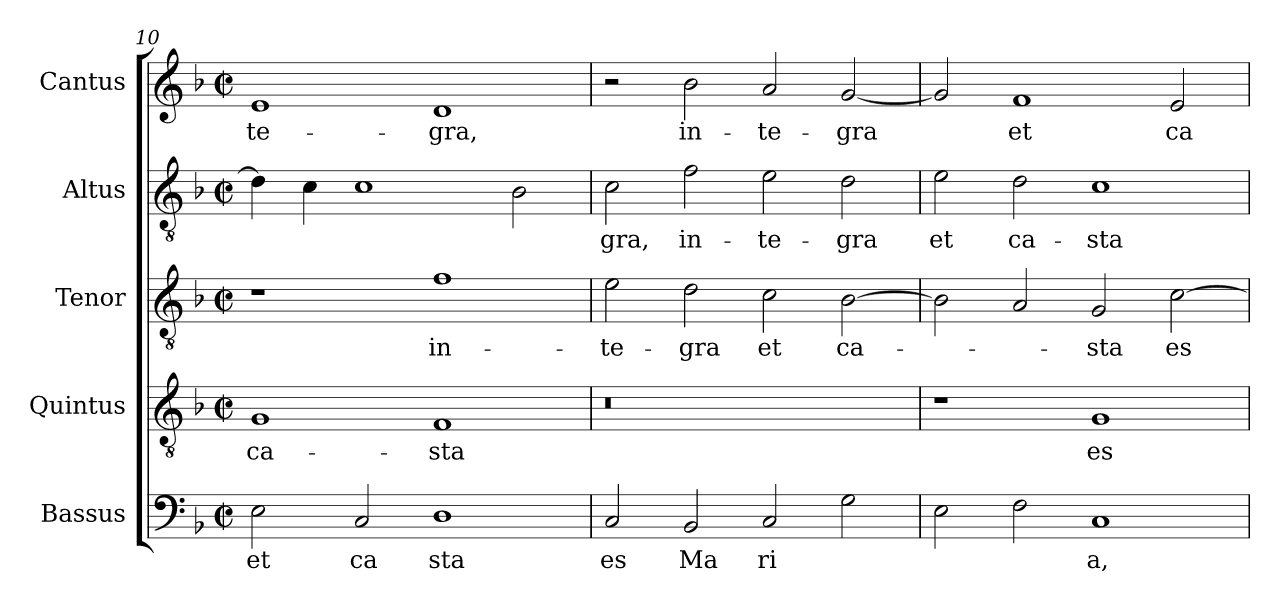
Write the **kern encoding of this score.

**kern	**text	**kern	**text	**kern	**text	**kern	**text	**kern	**text
*part5	*part5	*part4	*part4	*part3	*part3	*part2	*part2	*part1	*part1
*staff5	*staff5	*staff4	*staff4	*staff3	*staff3	*staff2	*staff2	*staff1	*staff1
*I"Bassus	*	*I"Quintus	*	*I"Tenor	*	*I"Altus	*	*I"Cantus	*
*clefF4	*	*clefGv2	*	*clefGv2	*	*clefGv2	*	*clefG2	*
*k[b-]	*	*k[b-]	*	*k[b-]	*	*k[b-]	*	*k[b-]	*
*F:	*	*F:	*	*F:	*	*F:	*	*F:	*
*M2/2	*	*M2/2	*	*M2/2	*	*M2/2	*	*M2/2	*
*met(c|)	*	*met(c|)	*	*met(c|)	*	*met(c|)	*	*met(c|)	*
=10	=10	=10	=10	=10	=10	=10	=10	=10	=10
!	!LO:LY:b:cj	!	!LO:LY:b:cj	!	!	!	!	!	!LO:LY:b:cj
2E\	et	1G	ca-	1r	.	4d\]	.	1e	-te-
.	.	.	.	.	.	4c\	.	.	.
!	!LO:LY:b:cj	!	!	!	!	!	!	!	!
2C/	ca	.	.	.	.	1c	.	.	.
!	!LO:LY:b:cj	!	!LO:LY:b:cj	!	!LO:LY:b:cj	!	!	!	!LO:LY:b:cj
1D	sta	1F	-sta	1f	in-	.	.	1d	-gra,
.	.	.	.	.	.	2B-\	.	.	.
=11	=11	=11	=11	=11	=11	=11	=11	=11	=11
!	!LO:LY:b:cj	!	!	!	!LO:LY:b:cj	!	!LO:LY:b:cj	!	!
2C/	es	0r	.	2e\	-te-	2c\	-gra,	2r	.
!	!LO:LY:b:cj	!	!	!	!LO:LY:b:cj	!	!LO:LY:b:cj	!	!LO:LY:b:cj
2BB-/	Ma	.	.	2d\	-gra	2f\	in-	2b-\	in-
!	!LO:LY:b:cj	!	!	!	!LO:LY:b:cj	!	!LO:LY:b:cj	!	!LO:LY:b:cj
2C/	ri	.	.	2c\	et	2e\	-te-	2a/	-te-
!	!	!	!	!	!LO:LY:b:cj	!	!LO:LY:b:cj	!	!LO:LY:b
2G\	.	.	.	[>2B-\	ca-	2d\	-gra	[<2g/	-gra
=12	=12	=12	=12	=12	=12	=12	=12	=12	=12
!	!	!	!	!	!	!	!LO:LY:b:cj	!	!
2E\	.	1r	.	2B-\]	.	2e\	et	2g/]	.
!	!	!	!	!	!	!	!LO:LY:b:cj	!	!LO:LY:b:cj
2F\	.	.	.	2A/	.	2d\	ca-	1f	et
!	!LO:LY:b:cj	!	!LO:LY:b:cj	!	!LO:LY:b:cj	!	!LO:LY:b:cj	!	!
1C	a,	1G	es	2G/	-sta	1c	-sta	.	.
!	!	!	!	!	!LO:LY:b:cj	!	!	!	!LO:LY:b:cj
.	.	.	.	[<2c\	es	.	.	2e/	ca-
=	=	=	=	=	=	=	=	=	=
*-	*-	*-	*-	*-	*-	*-	*-	*-	*-
